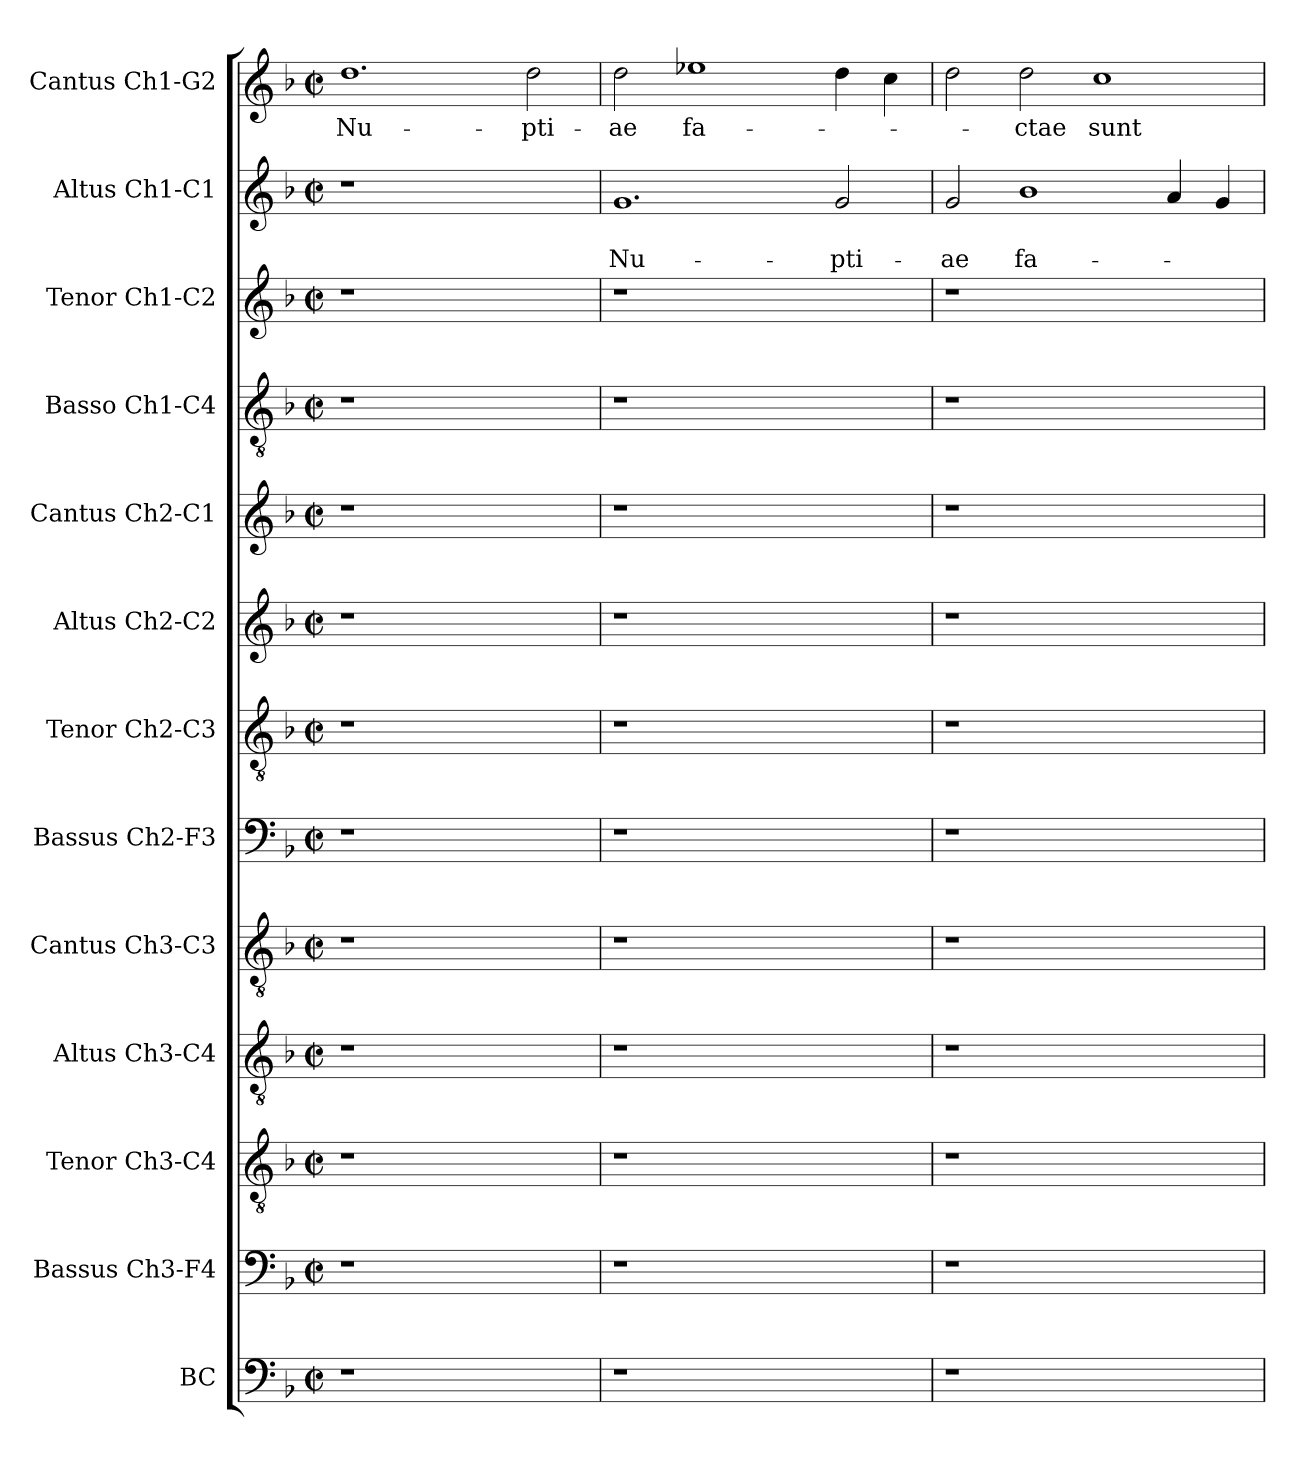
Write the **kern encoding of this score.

**kern	**kern	**kern	**kern	**kern	**kern	**kern	**kern	**kern	**kern	**kern	**kern	**text	**text	**kern	**text
*part13	*part12	*part11	*part10	*part9	*part8	*part7	*part6	*part5	*part4	*part3	*part2	*part2	*part2	*part1	*part1
*staff13	*staff12	*staff11	*staff10	*staff9	*staff8	*staff7	*staff6	*staff5	*staff4	*staff3	*staff2	*staff2	*staff2	*staff1	*staff1
*I"BC	*I"Bassus Ch3-F4	*I"Tenor Ch3-C4	*I"Altus Ch3-C4	*I"Cantus Ch3-C3	*I"Bassus Ch2-F3	*I"Tenor Ch2-C3	*I"Altus Ch2-C2	*I"Cantus Ch2-C1	*I"Basso Ch1-C4	*I"Tenor Ch1-C2	*I"Altus Ch1-C1	*	*	*I"Cantus Ch1-G2	*
*	*I'B3	*I'T3	*I'A3	*I'C3	*I'B2	*I'T2	*I'A2	*I'C2	*I'B1	*I'T1	*I'A1	*	*	*I'C1	*
*clefF4	*clefF4	*clefGv2	*clefGv2	*clefGv2	*clefF4	*clefGv2	*clefG2	*clefG2	*clefGv2	*clefG2	*clefG2	*	*	*clefG2	*
*k[b-]	*k[b-]	*k[b-]	*k[b-]	*k[b-]	*k[b-]	*k[b-]	*k[b-]	*k[b-]	*k[b-]	*k[b-]	*k[b-]	*	*	*k[b-]	*
*F:	*F:	*F:	*F:	*F:	*F:	*F:	*F:	*F:	*F:	*F:	*F:	*	*	*F:	*
*M2/2	*M2/2	*M2/2	*M2/2	*M2/2	*M2/2	*M2/2	*M2/2	*M2/2	*M2/2	*M2/2	*M2/2	*	*	*M2/2	*
*met(c|)	*met(c|)	*met(c|)	*met(c|)	*met(c|)	*met(c|)	*met(c|)	*met(c|)	*met(c|)	*met(c|)	*met(c|)	*met(c|)	*	*	*met(c|)	*
=1	=1	=1	=1	=1	=1	=1	=1	=1	=1	=1	=1	=1	=1	=1	=1
1r	1r	1r	1r	1r	1r	1r	1r	1r	1r	1r	1r	.	.	1.dd	Nu-
1ryy	1ryy	1ryy	1ryy	1ryy	1ryy	1ryy	1ryy	1ryy	1ryy	1ryy	1ryy	.	.	.	.
.	.	.	.	.	.	.	.	.	.	.	.	.	.	2dd\	-pti-
=2	=2	=2	=2	=2	=2	=2	=2	=2	=2	=2	=2	=2	=2	=2	=2
1r	1r	1r	1r	1r	1r	1r	1r	1r	1r	1r	1.g	.	Nu-	2dd\	-ae
.	.	.	.	.	.	.	.	.	.	.	.	.	.	1ee-X	fa-
1ryy	1ryy	1ryy	1ryy	1ryy	1ryy	1ryy	1ryy	1ryy	1ryy	1ryy	.	.	.	.	.
.	.	.	.	.	.	.	.	.	.	.	2g/	.	-pti-	4dd\	.
.	.	.	.	.	.	.	.	.	.	.	.	.	.	4cc\	.
=3	=3	=3	=3	=3	=3	=3	=3	=3	=3	=3	=3	=3	=3	=3	=3
1r	1r	1r	1r	1r	1r	1r	1r	1r	1r	1r	2g/	.	-ae	2dd\	.
.	.	.	.	.	.	.	.	.	.	.	1b-	.	fa-	2dd\	-ctae
1ryy	1ryy	1ryy	1ryy	1ryy	1ryy	1ryy	1ryy	1ryy	1ryy	1ryy	.	.	.	1cc	sunt
.	.	.	.	.	.	.	.	.	.	.	4a/	.	.	.	.
.	.	.	.	.	.	.	.	.	.	.	4g/	.	.	.	.
=	=	=	=	=	=	=	=	=	=	=	=	=	=	=	=
*-	*-	*-	*-	*-	*-	*-	*-	*-	*-	*-	*-	*-	*-	*-	*-
